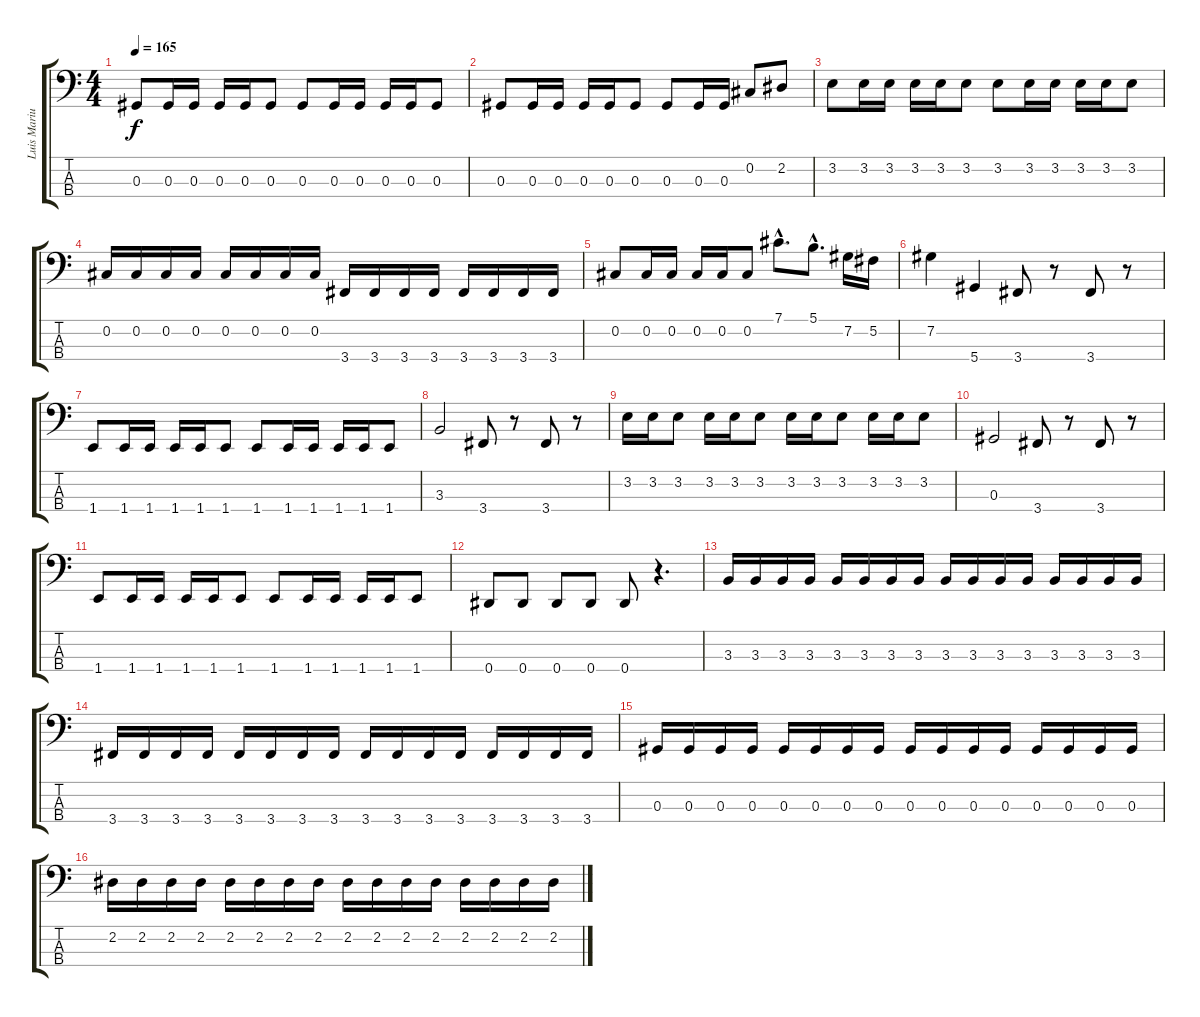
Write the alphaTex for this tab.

\track ("Luis Mariuti" "Luis Mariu") {instrument electricbasspick}
\staff {score tabs}
\tuning (Gb2 Db2 Ab1 Eb1) {hide}
\ts (4 4)
\tempo 165
\clef f4
\ks c
0.3.8{dy f} 0.3.16 0.3.16 0.3.16 0.3.16 0.3.8 0.3.8 0.3.16 0.3.16 0.3.16 0.3.16 0.3.8 |
0.3.8 0.3.16 0.3.16 0.3.16 0.3.16 0.3.8 0.3.8 0.3.16 0.3.16 0.2.8 2.2.8 |
3.2.8 3.2.16 3.2.16 3.2.16 3.2.16 3.2.8 3.2.8 3.2.16 3.2.16 3.2.16 3.2.16 3.2.8 |
0.2.16 0.2.16 0.2.16 0.2.16 0.2.16 0.2.16 0.2.16 0.2.16 3.4.16 3.4.16 3.4.16 3.4.16 3.4.16 3.4.16 3.4.16 3.4.16 |
0.2.8 0.2.16 0.2.16 0.2.16 0.2.16 0.2.8 7.1{hac}.8{d} 5.1{hac}.8{d} 7.2.16 5.2.16 |
7.2.4 5.4.4 3.4.8 r.8 3.4.8 r.8 |
1.4.8 1.4.16 1.4.16 1.4.16 1.4.16 1.4.8 1.4.8 1.4.16 1.4.16 1.4.16 1.4.16 1.4.8 |
3.3.2 3.4.8 r.8 3.4.8 r.8 |
3.2.16 3.2.16 3.2.8 3.2.16 3.2.16 3.2.8 3.2.16 3.2.16 3.2.8 3.2.16 3.2.16 3.2.8 |
0.3.2 3.4.8 r.8 3.4.8 r.8 |
1.4.8 1.4.16 1.4.16 1.4.16 1.4.16 1.4.8 1.4.8 1.4.16 1.4.16 1.4.16 1.4.16 1.4.8 |
0.4.8 0.4.8 0.4.8 0.4.8 0.4.8 r.4{d} |
3.3.16 3.3.16 3.3.16 3.3.16 3.3.16 3.3.16 3.3.16 3.3.16 3.3.16 3.3.16 3.3.16 3.3.16 3.3.16 3.3.16 3.3.16 3.3.16 |
3.4.16 3.4.16 3.4.16 3.4.16 3.4.16 3.4.16 3.4.16 3.4.16 3.4.16 3.4.16 3.4.16 3.4.16 3.4.16 3.4.16 3.4.16 3.4.16 |
0.3.16 0.3.16 0.3.16 0.3.16 0.3.16 0.3.16 0.3.16 0.3.16 0.3.16 0.3.16 0.3.16 0.3.16 0.3.16 0.3.16 0.3.16 0.3.16 |
2.2.16 2.2.16 2.2.16 2.2.16 2.2.16 2.2.16 2.2.16 2.2.16 2.2.16 2.2.16 2.2.16 2.2.16 2.2.16 2.2.16 2.2.16 2.2.16
